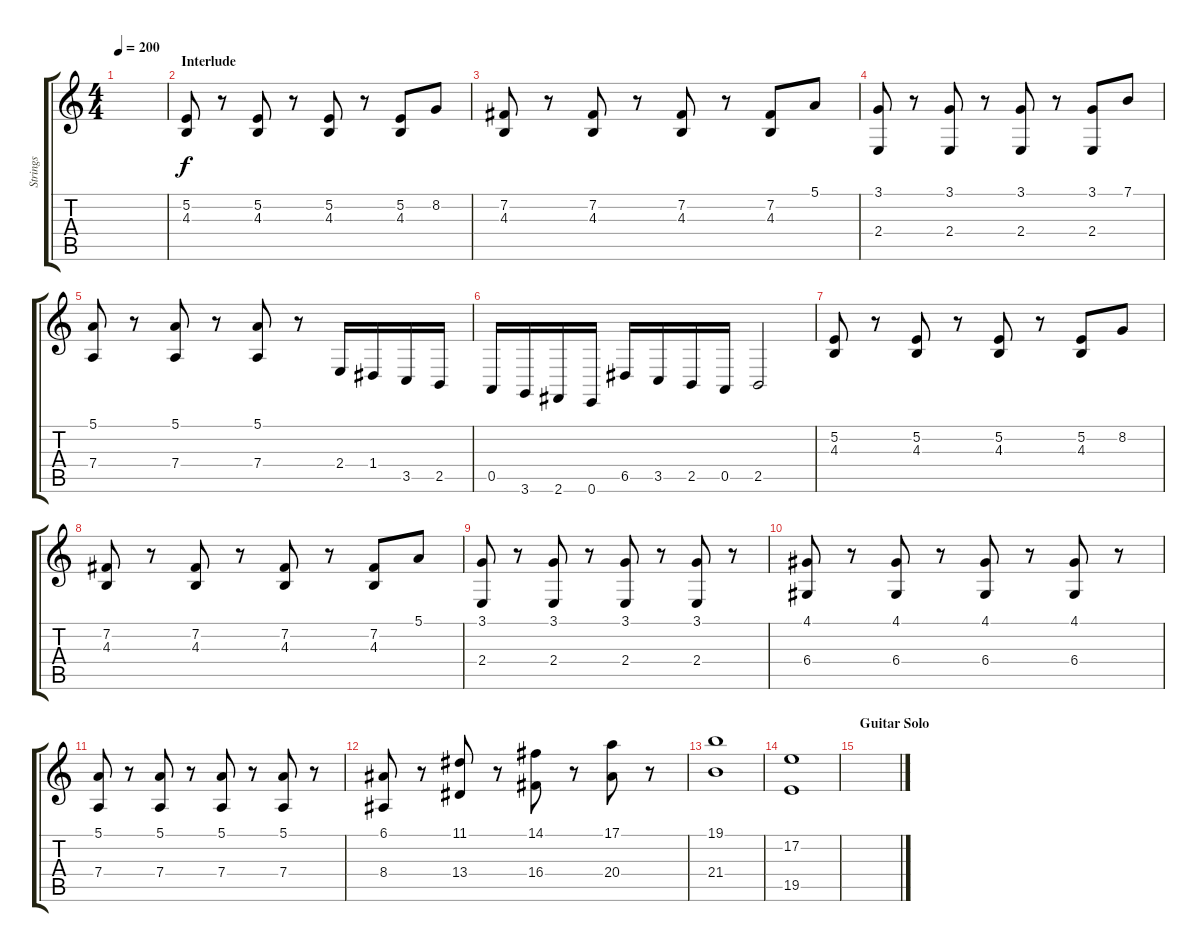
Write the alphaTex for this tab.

\track ("Strings" "Strings") {instrument pizzicatostrings}
\staff {score tabs}
\tuning (E4 B3 G3 D3 A2 E2) {hide}
\ts (4 4)
\tempo 200
\clef g2
\ks c
|
\section ("" "Interlude")
(5.2 4.3).8 r.8 (5.2 4.3).8 r.8 (5.2 4.3).8 r.8 (5.2 4.3).8 8.2.8 |
(7.2 4.3).8 r.8 (7.2 4.3).8 r.8 (7.2 4.3).8 r.8 (7.2 4.3).8 5.1.8 |
(3.1 2.4).8 r.8 (3.1 2.4).8 r.8 (3.1 2.4).8 r.8 (3.1 2.4).8 7.1.8 |
(5.1 7.4).8 r.8 (5.1 7.4).8 r.8 (5.1 7.4).8 r.8 2.4.16 1.4.16 3.5.16 2.5.16 |
0.5.16 3.6.16 2.6.16 0.6.16 6.5.16 3.5.16 2.5.16 0.5.16 2.5.2 |
(5.2 4.3).8 r.8 (5.2 4.3).8 r.8 (5.2 4.3).8 r.8 (5.2 4.3).8 8.2.8 |
(7.2 4.3).8 r.8 (7.2 4.3).8 r.8 (7.2 4.3).8 r.8 (7.2 4.3).8 5.1.8 |
(3.1 2.4).8 r.8 (3.1 2.4).8 r.8 (3.1 2.4).8 r.8 (3.1 2.4).8 r.8 |
(4.1 6.4).8 r.8 (4.1 6.4).8 r.8 (4.1 6.4).8 r.8 (4.1 6.4).8 r.8 |
(5.1 7.4).8 r.8 (5.1 7.4).8 r.8 (5.1 7.4).8 r.8 (5.1 7.4).8 r.8 |
(6.1 8.4).8 r.8 (11.1 13.4).8 r.8 (14.1 16.4).8 r.8 (17.1 20.4).8 r.8 |
(19.1 21.4).1 |
(17.2 19.5).1 |
\section ("" "Guitar Solo")
